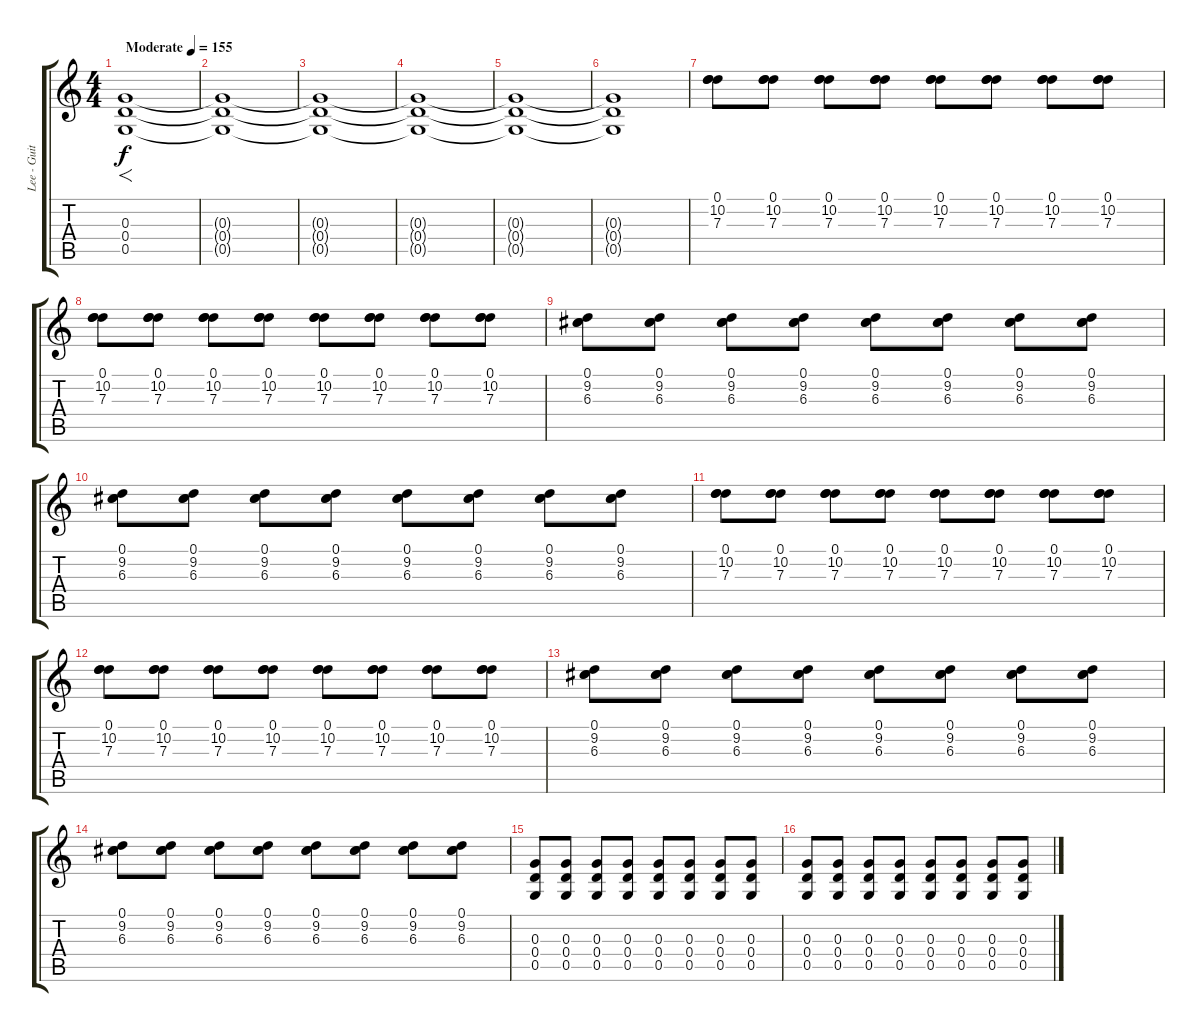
\track ("Lee - Guitar" "Lee - Guit") {instrument distortionguitar}
\staff {score tabs}
\tuning (D4 E3 G3 D3 G2 E2) {hide}
\ts (4 4)
\tempo (155 "Moderate")
\clef g2
\ks c
(0.3 0.4 0.5).1{f dy f instrument distortionguitar} |
(0.3{t} 0.4{t} 0.5{t}).1 |
(0.3{t} 0.4{t} 0.5{t}).1 |
(0.3{t} 0.4{t} 0.5{t}).1 |
(0.3{t} 0.4{t} 0.5{t}).1 |
(0.3{t} 0.4{t} 0.5{t}).1 |
(0.1 10.2 7.3).8 (0.1 10.2 7.3).8 (0.1 10.2 7.3).8 (0.1 10.2 7.3).8 (0.1 10.2 7.3).8 (0.1 10.2 7.3).8 (0.1 10.2 7.3).8 (0.1 10.2 7.3).8 |
(0.1 10.2 7.3).8 (0.1 10.2 7.3).8 (0.1 10.2 7.3).8 (0.1 10.2 7.3).8 (0.1 10.2 7.3).8 (0.1 10.2 7.3).8 (0.1 10.2 7.3).8 (0.1 10.2 7.3).8 |
(0.1 9.2 6.3).8 (0.1 9.2 6.3).8 (0.1 9.2 6.3).8 (0.1 9.2 6.3).8 (0.1 9.2 6.3).8 (0.1 9.2 6.3).8 (0.1 9.2 6.3).8 (0.1 9.2 6.3).8 |
(0.1 9.2 6.3).8 (0.1 9.2 6.3).8 (0.1 9.2 6.3).8 (0.1 9.2 6.3).8 (0.1 9.2 6.3).8 (0.1 9.2 6.3).8 (0.1 9.2 6.3).8 (0.1 9.2 6.3).8 |
(0.1 10.2 7.3).8 (0.1 10.2 7.3).8 (0.1 10.2 7.3).8 (0.1 10.2 7.3).8 (0.1 10.2 7.3).8 (0.1 10.2 7.3).8 (0.1 10.2 7.3).8 (0.1 10.2 7.3).8 |
(0.1 10.2 7.3).8 (0.1 10.2 7.3).8 (0.1 10.2 7.3).8 (0.1 10.2 7.3).8 (0.1 10.2 7.3).8 (0.1 10.2 7.3).8 (0.1 10.2 7.3).8 (0.1 10.2 7.3).8 |
(0.1 9.2 6.3).8 (0.1 9.2 6.3).8 (0.1 9.2 6.3).8 (0.1 9.2 6.3).8 (0.1 9.2 6.3).8 (0.1 9.2 6.3).8 (0.1 9.2 6.3).8 (0.1 9.2 6.3).8 |
(0.1 9.2 6.3).8 (0.1 9.2 6.3).8 (0.1 9.2 6.3).8 (0.1 9.2 6.3).8 (0.1 9.2 6.3).8 (0.1 9.2 6.3).8 (0.1 9.2 6.3).8 (0.1 9.2 6.3).8 |
(0.3 0.4 0.5).8 (0.3 0.4 0.5).8 (0.3 0.4 0.5).8 (0.3 0.4 0.5).8 (0.3 0.4 0.5).8 (0.3 0.4 0.5).8 (0.3 0.4 0.5).8 (0.3 0.4 0.5).8 |
(0.3 0.4 0.5).8 (0.3 0.4 0.5).8 (0.3 0.4 0.5).8 (0.3 0.4 0.5).8 (0.3 0.4 0.5).8 (0.3 0.4 0.5).8 (0.3 0.4 0.5).8 (0.3 0.4 0.5).8
